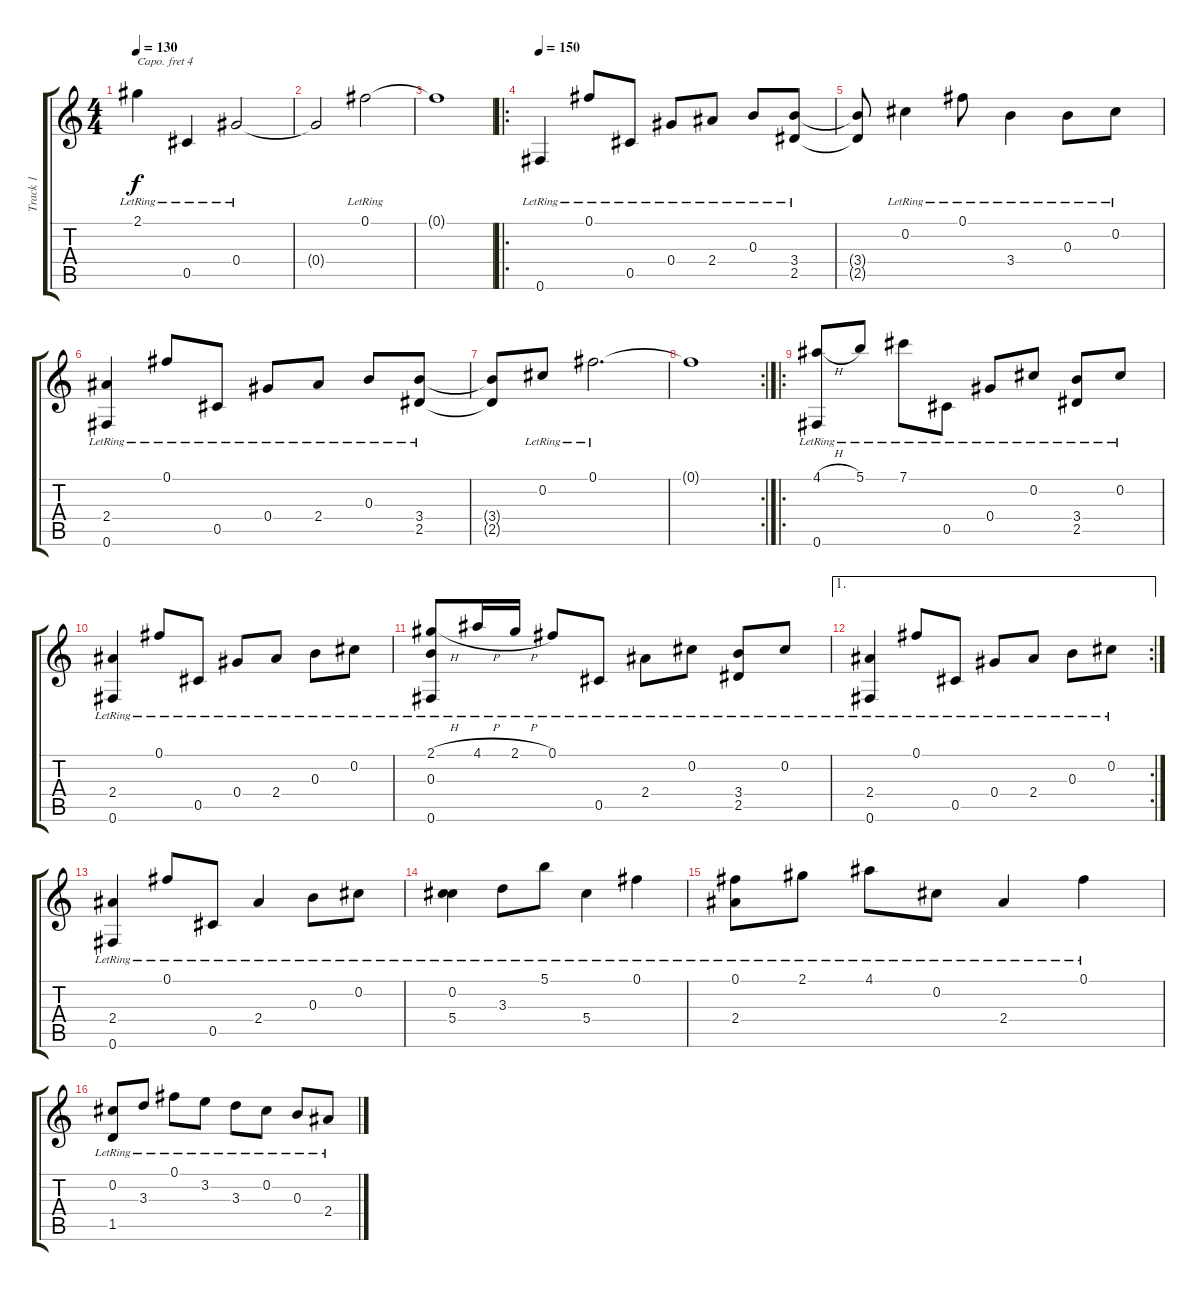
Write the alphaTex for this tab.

\track ("Track 1" "Track 1") {instrument acousticguitarsteel}
\staff {score tabs}
\capo 4
\tuning (D4 A3 G3 E3 A2 D2) {hide}
\ts (4 4)
\tempo 130
\clef g2
\ks c
2.1{lr}.4{dy f} 0.5{lr}.4 0.4{lr}.2 |
0.4{t}.2 0.1{lr}.2 |
0.1{t}.1 |
\ro
\tempo 150
0.6{lr}.4 0.1{lr}.8 0.5{lr}.8 0.4{lr}.8 2.4{lr}.8 0.3{lr}.8 (3.4{lr} 2.5{lr}).8 |
(3.4{t} 2.5{t}).8 0.2{lr}.4 0.1{lr}.8 3.4{lr}.4 0.3{lr}.8 0.2{lr}.8 |
(2.4{lr} 0.6{lr}).4 0.1{lr}.8 0.5{lr}.8 0.4{lr}.8 2.4{lr}.8 0.3{lr}.8 (3.4{lr} 2.5{lr}).8 |
(3.4{t} 2.5{t}).8 0.2{lr}.8 0.1{lr}.2{d} |
\rc 2
0.1{t}.1 |
\ro
(4.1{h lr} 0.6{lr}).8 5.1{lr}.8 7.1{lr}.8 0.5{lr}.8 0.4{lr}.8 0.2{lr}.8 (3.4{lr} 2.5{lr}).8 0.2{lr}.8 |
(2.4{lr} 0.6{lr}).4 0.1{lr}.8 0.5{lr}.8 0.4{lr}.8 2.4{lr}.8 0.3{lr}.8 0.2{lr}.8 |
(2.1{h lr} 0.3{lr} 0.6{lr}).8 4.1{h lr}.16 2.1{h lr}.16 0.1{lr}.8 0.5{lr}.8 2.4{lr}.8 0.2{lr}.8 (3.4{lr} 2.5{lr}).8 0.2{lr}.8 |
\ae 1
\rc 2
(2.4{lr} 0.6{lr}).4 0.1{lr}.8 0.5{lr}.8 0.4{lr}.8 2.4{lr}.8 0.3{lr}.8 0.2{lr}.8 |
(2.4{lr} 0.6{lr}).4 0.1{lr}.8 0.5{lr}.8 2.4{lr}.4 0.3{lr}.8 0.2{lr}.8 |
(0.2{lr} 5.4{lr}).4 3.3{lr}.8 5.1{lr}.8 5.4{lr}.4 0.1{lr}.4 |
(0.1{lr} 2.4{lr}).8 2.1{lr}.8 4.1{lr}.8 0.2{lr}.8 2.4{lr}.4 0.1{lr}.4 |
(0.2{lr} 1.5{lr}).8 3.3{lr}.8 0.1{lr}.8 3.2{lr}.8 3.3{lr}.8 0.2{lr}.8 0.3{lr}.8 2.4{lr}.8
